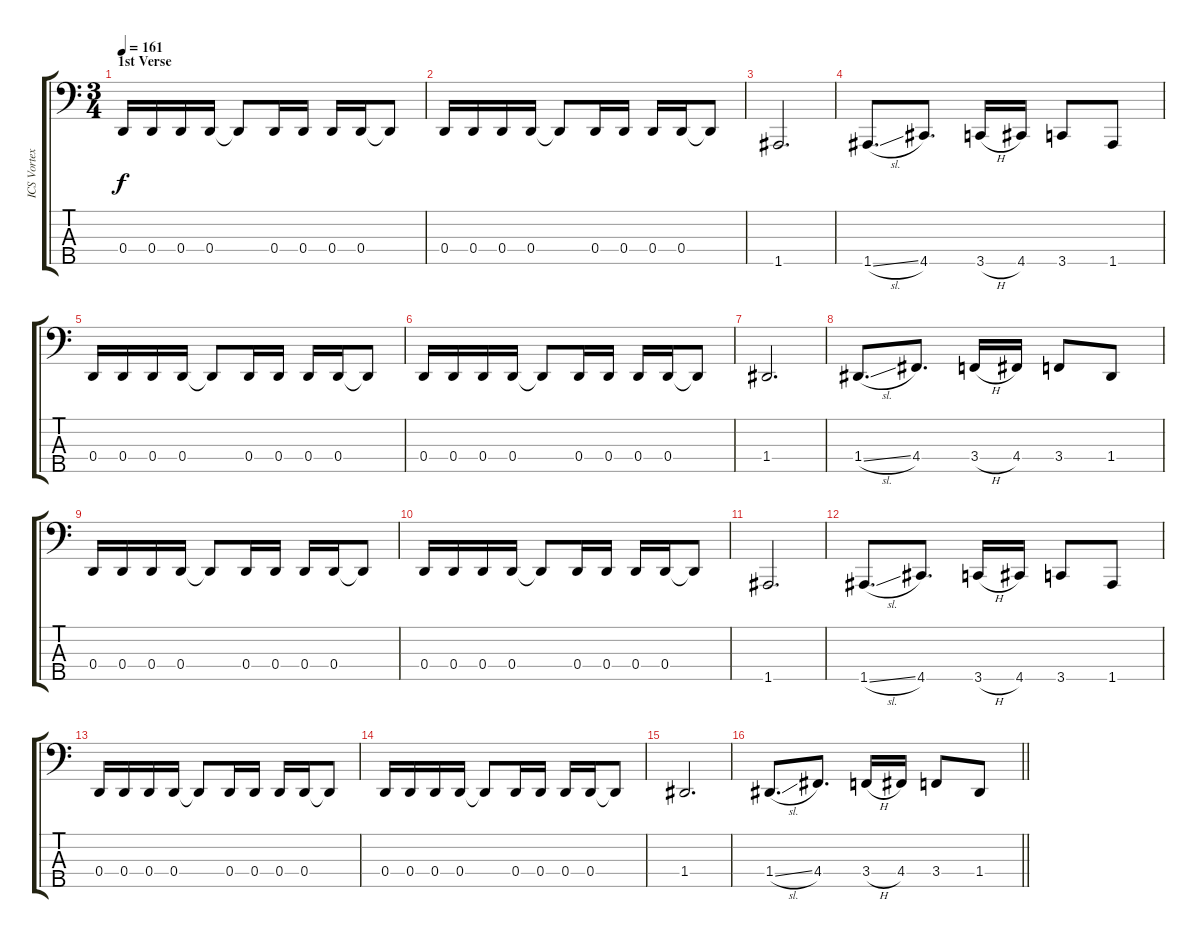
\track ("ICS Vortex" "ICS Vortex") {instrument electricbassfinger}
\staff {score tabs}
\tuning (F2 C2 G1 D1 A0) {hide}
\ts (3 4)
\section ("" "1st Verse")
\tempo 161
\clef f4
\ks c
0.4.16{dy f} 0.4.16 0.4.16 0.4.16 0.4{t}.8 0.4.16 0.4.16 0.4.16 0.4.16 0.4{t}.8 |
0.4.16 0.4.16 0.4.16 0.4.16 0.4{t}.8 0.4.16 0.4.16 0.4.16 0.4.16 0.4{t}.8 |
1.5.2{d} |
1.5{sl}.8{d} 4.5.8{d} 3.5{h}.16 4.5.16 3.5.8 1.5.8 |
0.4.16 0.4.16 0.4.16 0.4.16 0.4{t}.8 0.4.16 0.4.16 0.4.16 0.4.16 0.4{t}.8 |
0.4.16 0.4.16 0.4.16 0.4.16 0.4{t}.8 0.4.16 0.4.16 0.4.16 0.4.16 0.4{t}.8 |
1.4.2{d} |
1.4{sl}.8{d} 4.4.8{d} 3.4{h}.16 4.4.16 3.4.8 1.4.8 |
0.4.16 0.4.16 0.4.16 0.4.16 0.4{t}.8 0.4.16 0.4.16 0.4.16 0.4.16 0.4{t}.8 |
0.4.16 0.4.16 0.4.16 0.4.16 0.4{t}.8 0.4.16 0.4.16 0.4.16 0.4.16 0.4{t}.8 |
1.5.2{d} |
1.5{sl}.8{d} 4.5.8{d} 3.5{h}.16 4.5.16 3.5.8 1.5.8 |
0.4.16 0.4.16 0.4.16 0.4.16 0.4{t}.8 0.4.16 0.4.16 0.4.16 0.4.16 0.4{t}.8 |
0.4.16 0.4.16 0.4.16 0.4.16 0.4{t}.8 0.4.16 0.4.16 0.4.16 0.4.16 0.4{t}.8 |
1.4.2{d} |
\barLineRight lightlight
1.4{sl}.8{d} 4.4.8{d} 3.4{h}.16 4.4.16 3.4.8 1.4.8
